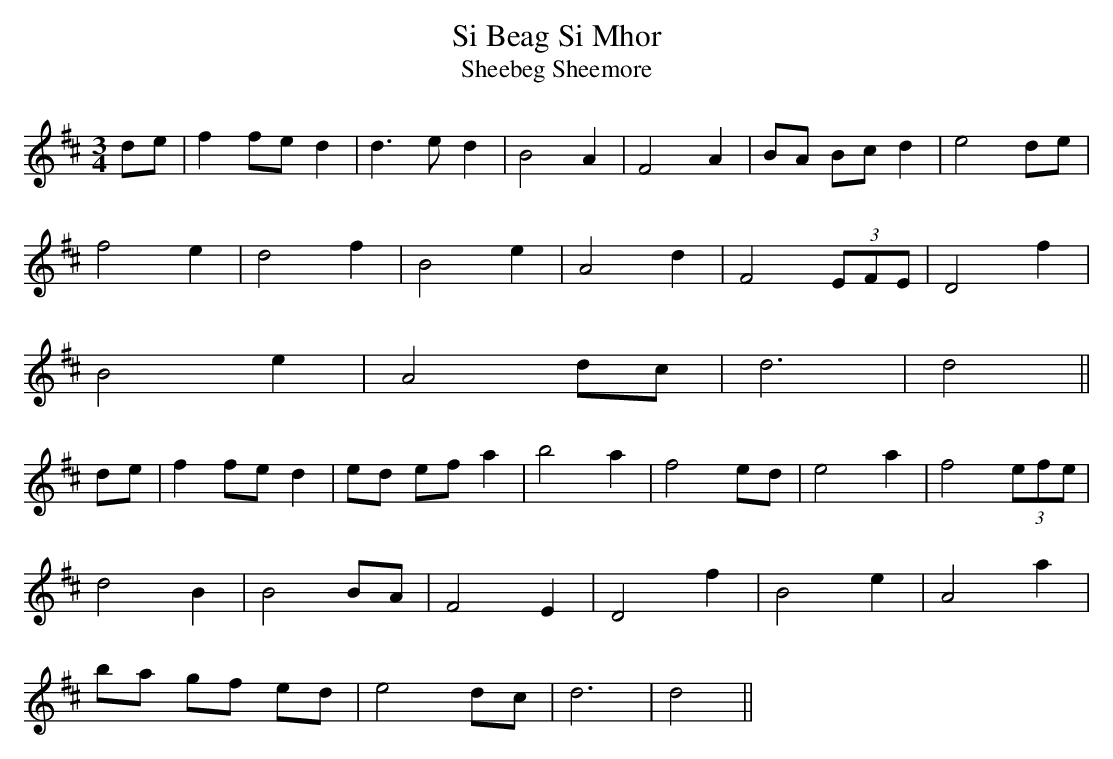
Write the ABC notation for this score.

X:1
T:Si Beag Si Mhor
T:Sheebeg Sheemore
M:3/4
L:1/8
K:D
de | f2 fe d2 | d3  e d2 | B4 A2 | F4 A2 | BA Bc d2    | e4 de    |
     f4    e2 | d4    f2 | B4 e2 | A4 d2 | F4    (3EFE | D4 f2    |
     B4    e2 | A4    dc | d6    | d4   ||
de | f2 fe d2 | ed ef a2 | b4 a2 | f4 ed | e4    a2    | f4 (3efe |
     d4    B2 | B4    BA | F4 E2 | D4 f2 | B4    e2    | A4 a2    |
     ba gf ed | e4    dc | d6    | d4   ||
